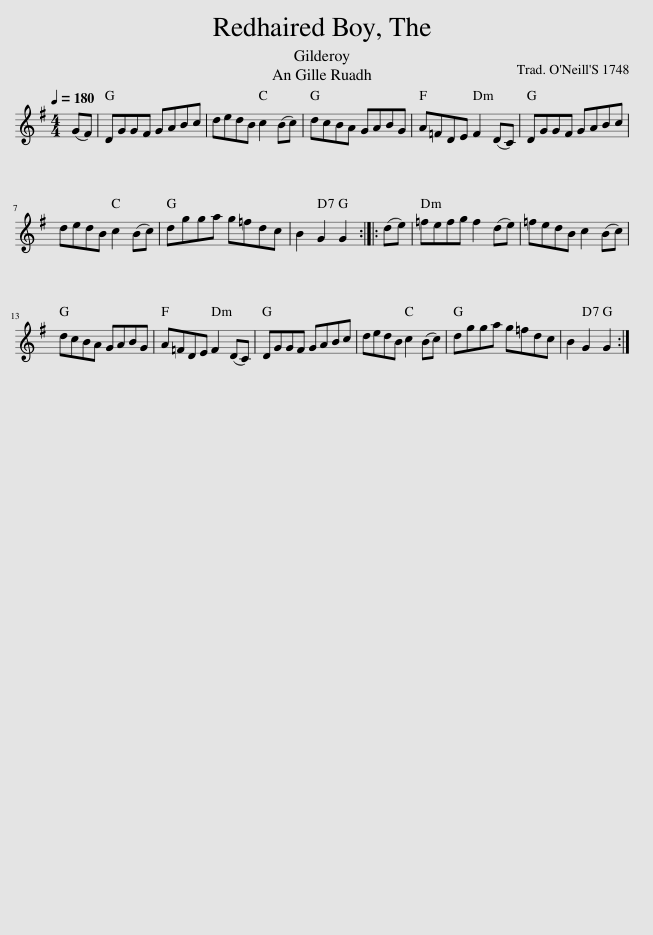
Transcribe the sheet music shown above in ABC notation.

X:1
L:1/8
Q:1/4=180
M:4/4
I:linebreak $
K:G
V:1 treble
V:1
 (GF) | DGGF GABc | dedB c2 (Bc) | dcBA GABG | A=FDE F2 (DC) | %5
 DGGF GABc |$ dedB c2 (Bc) | dgga g=fdc | B2 G2 G2 :: (de) | %10
 =fefg f2 (de) | =fedB c2 (Bc) |$ dcBA GABG | A=FDE F2 (DC) | DGGF GABc | %15
 dedB c2 (Bc) | dgga g=fdc | B2 G2 G2 :| %18
